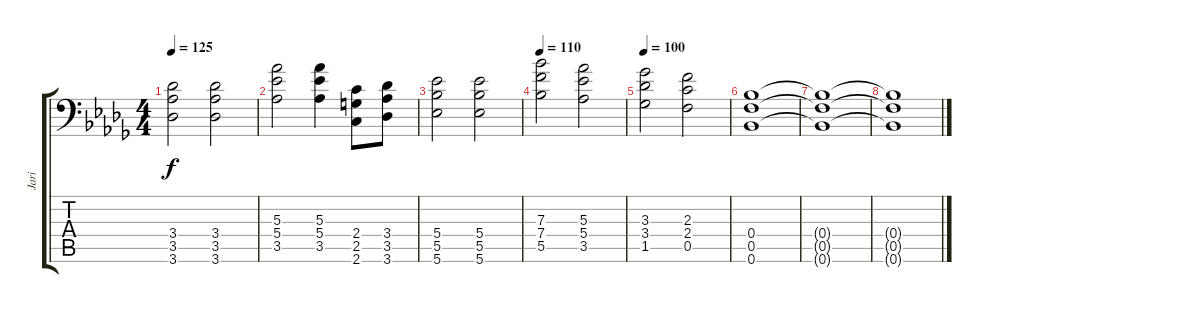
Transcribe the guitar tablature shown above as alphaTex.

\track ("Jari" "Jari") {instrument distortionguitar}
\staff {score tabs}
\tuning (C4 G3 Eb3 Bb2 F2 Bb1) {hide}
\ts (4 4)
\tempo 125
\clef f4
\ks bbminor
(3.4 3.5 3.6).2{dy f} (3.4 3.5 3.6).2 |
(5.3 5.4 3.5).2 (5.3 5.4 3.5).4 (2.4 2.5 2.6).8 (3.4 3.5 3.6).8 |
(5.4 5.5 5.6).2 (5.4 5.5 5.6).2 |
\tempo 110
(7.3 7.4 5.5).2 (5.3 5.4 3.5).2 |
\tempo 100
(3.3 3.4 1.5).2 (2.3 2.4 0.5).2 |
(0.4 0.5 0.6).1 |
(0.4{t} 0.5{t} 0.6{t}).1 |
(0.4{t} 0.5{t} 0.6{t}).1
